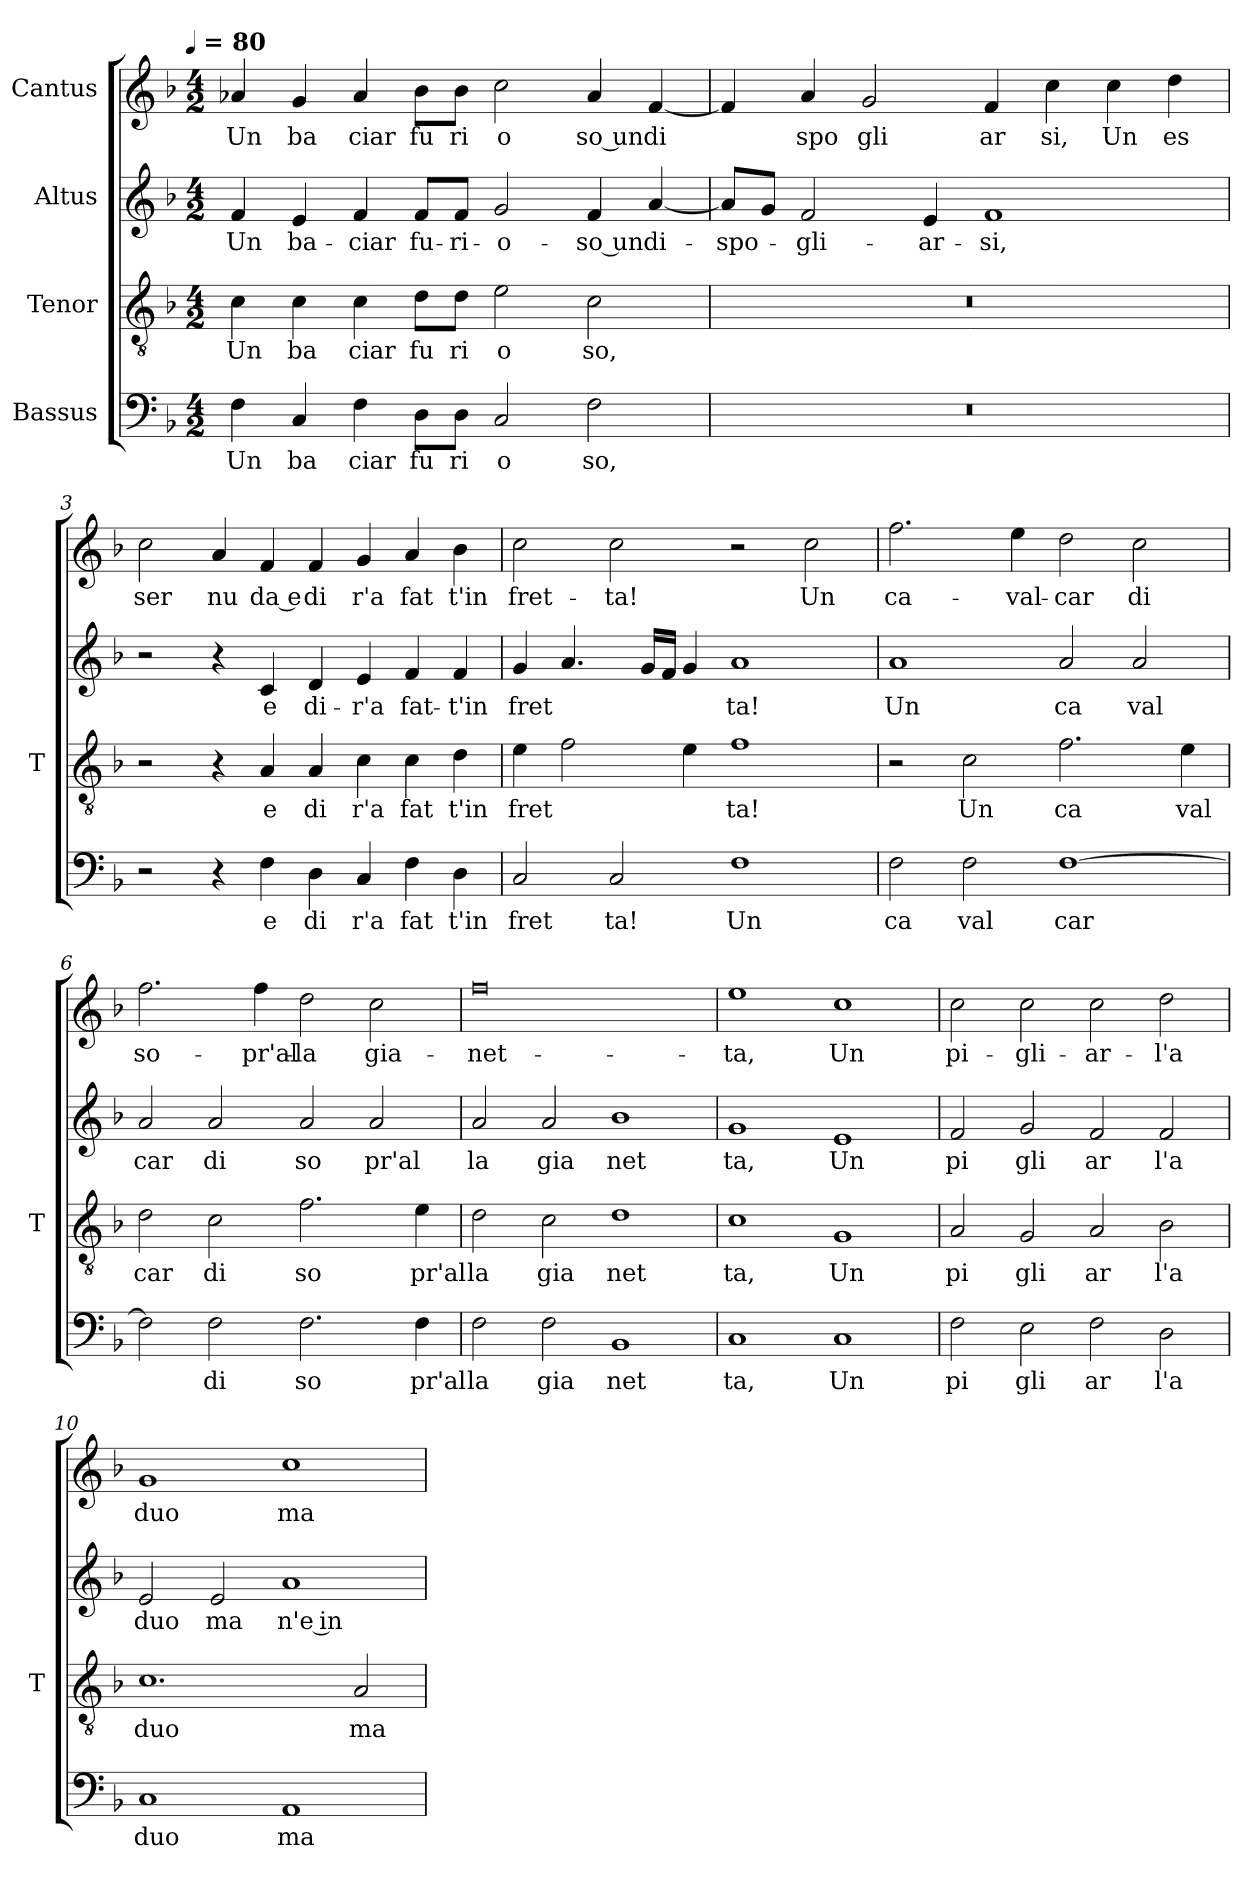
**kern	**text	**kern	**text	**kern	**text	**kern	**text
*part4	*part4	*part3	*part3	*part2	*part2	*part1	*part1
*staff4	*staff4	*staff3	*staff3	*staff2	*staff2	*staff1	*staff1
*I"Bassus	*	*I"Tenor	*	*I"Altus	*	*I"Cantus	*
*	*	*I'T	*	*	*	*	*
*clefF4	*	*clefGv2	*	*clefG2	*	*clefG2	*
*k[b-]	*	*k[b-]	*	*k[b-]	*	*k[b-]	*
!!LO:TX:omd:t=[quarter] = 80
*M4/2	*	*M4/2	*	*M4/2	*	*M4/2	*
*MM80	*	*MM80	*	*MM80	*	*MM80	*
=1	=1	=1	=1	=1	=1	=1	=1
!	!LO:LY:b	!	!LO:LY:b	!	!LO:LY:b	!	!LO:LY:b
4F\	Un	4c\	Un	4f/	Un	4a-X/	Un
!	!LO:LY:b	!	!LO:LY:b	!	!LO:LY:b	!	!LO:LY:b
4C/	ba	4c\	ba	4e/	ba-	4g/	ba
!	!LO:LY:b	!	!LO:LY:b	!	!LO:LY:b	!	!LO:LY:b
4F\	ciar	4c\	ciar	4f/	-ciar	4a-/	ciar
!	!LO:LY:b	!	!LO:LY:b	!	!LO:LY:b	!	!LO:LY:b
8DL	fu	8dL	fu	8fL	fu-	8b-L	fu
!	!LO:LY:b	!	!LO:LY:b	!	!LO:LY:b	!	!LO:LY:b
8DJ	ri	8dJ	ri	8fJ	-ri-	8b-J	ri
!	!LO:LY:b	!	!LO:LY:b	!	!LO:LY:b	!	!LO:LY:b
2C/	o	2e\	o	2g/	-o-	2cc\	o
!	!LO:LY:b	!	!LO:LY:b	!	!LO:LY:b	!	!LO:LY:b
2F\	so,	2c\	so,	4f/	so un	4a-/	so un
!	!	!	!	!	!LO:LY:b	!	!LO:LY:b
.	.	.	.	[4a/	di-	[4f/	di
=2	=2	=2	=2	=2	=2	=2	=2
!	!	!	!	!	!LO:LY:b	!	!
0r	.	0r	.	8aL]	-spo-	4f/]	.
.	.	.	.	8gJ	.	.	.
!	!	!	!	!	!LO:LY:b	!	!LO:LY:b
.	.	.	.	2f/	-gli-	4a/	spo
!	!	!	!	!	!	!	!LO:LY:b
.	.	.	.	.	.	2g/	gli
!	!	!	!	!	!LO:LY:b	!	!
.	.	.	.	4e/	-ar-	.	.
!	!	!	!	!	!LO:LY:b	!	!LO:LY:b
.	.	.	.	1f	-si,	4f/	ar
!	!	!	!	!	!	!	!LO:LY:b
.	.	.	.	.	.	4cc\	si,
!	!	!	!	!	!	!	!LO:LY:b
.	.	.	.	.	.	4cc\	Un
!	!	!	!	!	!	!	!LO:LY:b
.	.	.	.	.	.	4dd\	es
=3	=3	=3	=3	=3	=3	=3	=3
!	!	!	!	!	!	!	!LO:LY:b
2r	.	2r	.	2r	.	2cc\	ser
!	!	!	!	!	!	!	!LO:LY:b
4r	.	4r	.	4r	.	4a/	nu
!	!LO:LY:b	!	!LO:LY:b	!	!LO:LY:b	!	!LO:LY:b
4F\	e	4A/	e	4c/	e	4f/	da e
!	!LO:LY:b	!	!LO:LY:b	!	!LO:LY:b	!	!LO:LY:b
4D\	di	4A/	di	4d/	di-	4f/	di
!	!LO:LY:b	!	!LO:LY:b	!	!LO:LY:b	!	!LO:LY:b
4C/	r'a	4c\	r'a	4e/	-r'a	4g/	r'a
!	!LO:LY:b	!	!LO:LY:b	!	!LO:LY:b	!	!LO:LY:b
4F\	fat	4c\	fat	4f/	fat-	4a/	fat
!	!LO:LY:b	!	!LO:LY:b	!	!LO:LY:b	!	!LO:LY:b
4D\	t'in	4d\	t'in	4f/	-t'in	4b-\	t'in
!!LO:LB:g=z
=4	=4	=4	=4	=4	=4	=4	=4
!	!LO:LY:b	!	!LO:LY:b	!	!LO:LY:b	!	!LO:LY:b
2C/	fret	4e\	fret	4g/	fret	2cc\	fret-
.	.	2f\	.	4.a/	.	.	.
!	!LO:LY:b	!	!	!	!	!	!LO:LY:b
2C/	ta!	.	.	.	.	2cc\	-ta!
.	.	.	.	16gLL	.	.	.
.	.	.	.	16fJJ	.	.	.
.	.	4e\	.	4g/	.	.	.
!	!LO:LY:b	!	!LO:LY:b	!	!LO:LY:b	!	!
1F	Un	1f	ta!	1a	ta!	2r	.
!	!	!	!	!	!	!	!LO:LY:b
.	.	.	.	.	.	2cc\	Un
=5	=5	=5	=5	=5	=5	=5	=5
!	!LO:LY:b	!	!	!	!LO:LY:b	!	!LO:LY:b
2F\	ca	2r	.	1a	Un	2.ff\	ca-
!	!LO:LY:b	!	!LO:LY:b	!	!	!	!
2F\	val	2c\	Un	.	.	.	.
!	!	!	!	!	!	!	!LO:LY:b
.	.	.	.	.	.	4ee\	-val-
!	!LO:LY:b	!	!LO:LY:b	!	!LO:LY:b	!	!LO:LY:b
[1F	car	2.f\	ca	2a/	ca	2dd\	-car
!	!	!	!	!	!LO:LY:b	!	!LO:LY:b
.	.	.	.	2a/	val	2cc\	di
!	!	!	!LO:LY:b	!	!	!	!
.	.	4e\	val	.	.	.	.
=6	=6	=6	=6	=6	=6	=6	=6
!	!	!	!LO:LY:b	!	!LO:LY:b	!	!LO:LY:b
2F\]	.	2d\	car	2a/	car	2.ff\	so-
!	!LO:LY:b	!	!LO:LY:b	!	!LO:LY:b	!	!
2F\	di	2c\	di	2a/	di	.	.
!	!	!	!	!	!	!	!LO:LY:b
.	.	.	.	.	.	4ff\	-pr'al-
!	!LO:LY:b	!	!LO:LY:b	!	!LO:LY:b	!	!LO:LY:b
2.F\	so	2.f\	so	2a/	so	2dd\	-la
!	!	!	!	!	!LO:LY:b	!	!LO:LY:b
.	.	.	.	2a/	pr'al	2cc\	gia-
!	!LO:LY:b	!	!LO:LY:b	!	!	!	!
4F\	pr'al	4e\	pr'al	.	.	.	.
=7	=7	=7	=7	=7	=7	=7	=7
!	!LO:LY:b	!	!LO:LY:b	!	!LO:LY:b	!	!LO:LY:b
2F\	la	2d\	la	2a/	la	0ff	-net-
!	!LO:LY:b	!	!LO:LY:b	!	!LO:LY:b	!	!
2F\	gia	2c\	gia	2a/	gia	.	.
!	!LO:LY:b	!	!LO:LY:b	!	!LO:LY:b	!	!
1BB-	net	1d	net	1b-	net	.	.
=8	=8	=8	=8	=8	=8	=8	=8
!	!LO:LY:b	!	!LO:LY:b	!	!LO:LY:b	!	!LO:LY:b
1C	ta,	1c	ta,	1g	ta,	1ee	-ta,
!	!LO:LY:b	!	!LO:LY:b	!	!LO:LY:b	!	!LO:LY:b
1C	Un	1G	Un	1e	Un	1cc	Un
!!LO:LB:g=z
=9	=9	=9	=9	=9	=9	=9	=9
!	!LO:LY:b	!	!LO:LY:b	!	!LO:LY:b	!	!LO:LY:b
2F\	pi	2A/	pi	2f/	pi	2cc\	pi-
!	!LO:LY:b	!	!LO:LY:b	!	!LO:LY:b	!	!LO:LY:b
2E\	gli	2G/	gli	2g/	gli	2cc\	-gli-
!	!LO:LY:b	!	!LO:LY:b	!	!LO:LY:b	!	!LO:LY:b
2F\	ar	2A/	ar	2f/	ar	2cc\	-ar-
!	!LO:LY:b	!	!LO:LY:b	!	!LO:LY:b	!	!LO:LY:b
2D\	l'a	2B-\	l'a	2f/	l'a	2dd\	-l'a
=10	=10	=10	=10	=10	=10	=10	=10
!	!LO:LY:b	!	!LO:LY:b	!	!LO:LY:b	!	!LO:LY:b
1C	duo	1.c	duo	2e/	duo	1g	duo
!	!	!	!	!	!LO:LY:b	!	!
.	.	.	.	2e/	ma	.	.
!	!LO:LY:b	!	!	!	!LO:LY:b	!	!LO:LY:b
1AA	ma	.	.	1a	n'e in	1cc	ma-
!	!	!	!LO:LY:b	!	!	!	!
.	.	2A/	ma	.	.	.	.
=	=	=	=	=	=	=	=
*-	*-	*-	*-	*-	*-	*-	*-
